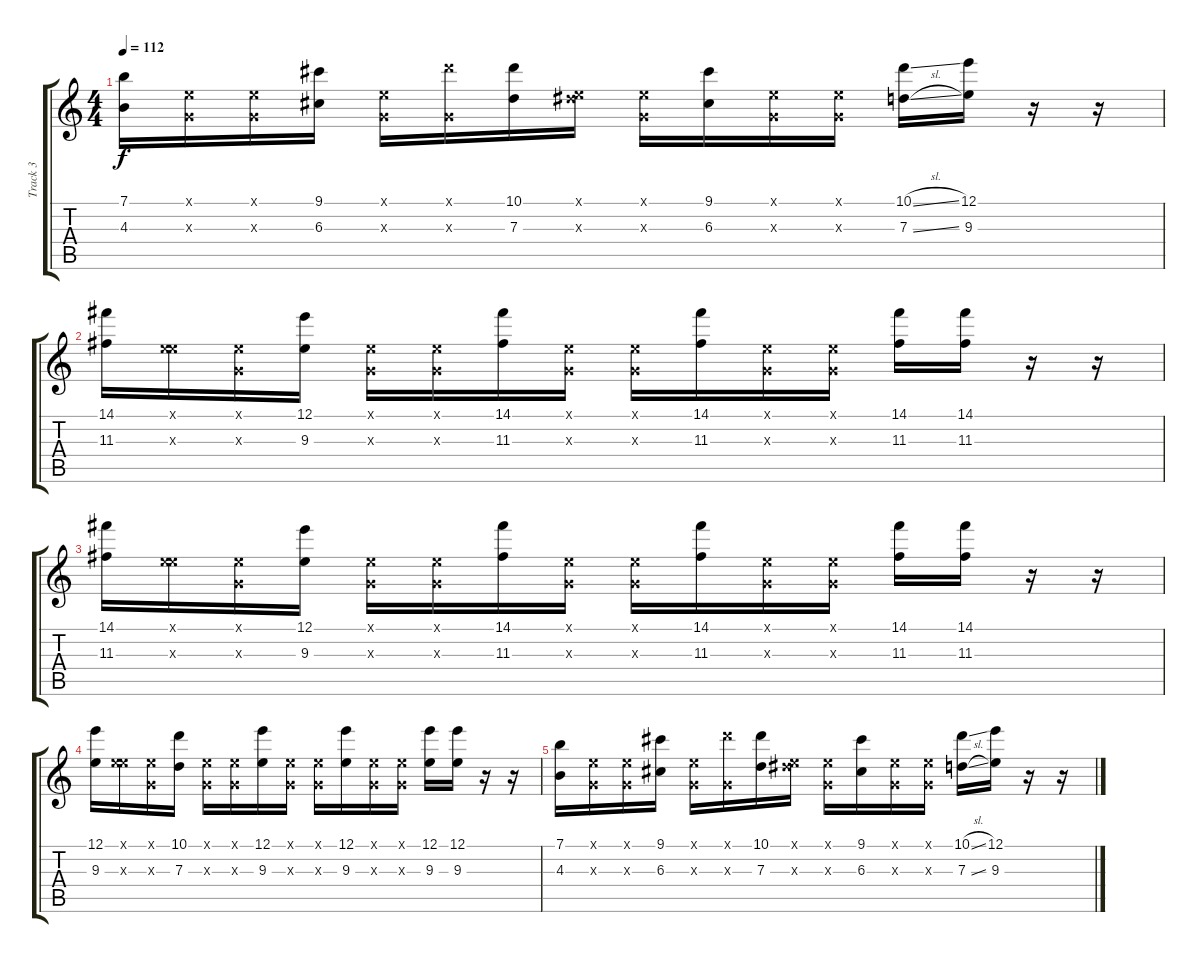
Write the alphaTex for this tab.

\track ("Track 3" "Track 3") {instrument acousticguitarsteel}
\staff {score tabs}
\tuning (E4 B3 G3 D3 A2 E2) {hide}
\ts (4 4)
\tempo 112
\clef g2
\ks c
(7.1 4.3).16{dy f} (0.1{x} 0.3{x}).16 (0.1{x} 0.3{x}).16 (9.1 6.3).16 (0.1{x} 0.3{x}).16 (10.1{x} 0.3{x}).16 (10.1 7.3).16 (0.1{x} 8.3{x}).16 (0.1{x} 0.3{x}).16 (9.1 6.3).16 (0.1{x} 0.3{x}).16 (0.1{x} 0.3{x}).16 (10.1{sl} 7.3{sl}).16 (12.1 9.3).16 r.16 r.16 |
(14.1 11.3).16 (0.1{x} 9.3{x}).16 (0.1{x} 0.3{x}).16 (12.1 9.3).16 (0.1{x} 0.3{x}).16 (0.1{x} 0.3{x}).16 (14.1 11.3).16 (0.1{x} 0.3{x}).16 (0.1{x} 0.3{x}).16 (14.1 11.3).16 (0.1{x} 0.3{x}).16 (0.1{x} 0.3{x}).16 (14.1 11.3).16 (14.1 11.3).16 r.16 r.16 |
(14.1 11.3).16 (0.1{x} 9.3{x}).16 (0.1{x} 0.3{x}).16 (12.1 9.3).16 (0.1{x} 0.3{x}).16 (0.1{x} 0.3{x}).16 (14.1 11.3).16 (0.1{x} 0.3{x}).16 (0.1{x} 0.3{x}).16 (14.1 11.3).16 (0.1{x} 0.3{x}).16 (0.1{x} 0.3{x}).16 (14.1 11.3).16 (14.1 11.3).16 r.16 r.16 |
(12.1 9.3).16 (0.1{x} 9.3{x}).16 (0.1{x} 0.3{x}).16 (10.1 7.3).16 (0.1{x} 0.3{x}).16 (0.1{x} 0.3{x}).16 (12.1 9.3).16 (0.1{x} 0.3{x}).16 (0.1{x} 0.3{x}).16 (12.1 9.3).16 (0.1{x} 0.3{x}).16 (0.1{x} 0.3{x}).16 (12.1 9.3).16 (12.1 9.3).16 r.16 r.16 |
(7.1 4.3).16 (0.1{x} 0.3{x}).16 (0.1{x} 0.3{x}).16 (9.1 6.3).16 (0.1{x} 0.3{x}).16 (10.1{x} 0.3{x}).16 (10.1 7.3).16 (0.1{x} 8.3{x}).16 (0.1{x} 0.3{x}).16 (9.1 6.3).16 (0.1{x} 0.3{x}).16 (0.1{x} 0.3{x}).16 (10.1{sl} 7.3{sl}).16 (12.1 9.3).16 r.16 r.16
